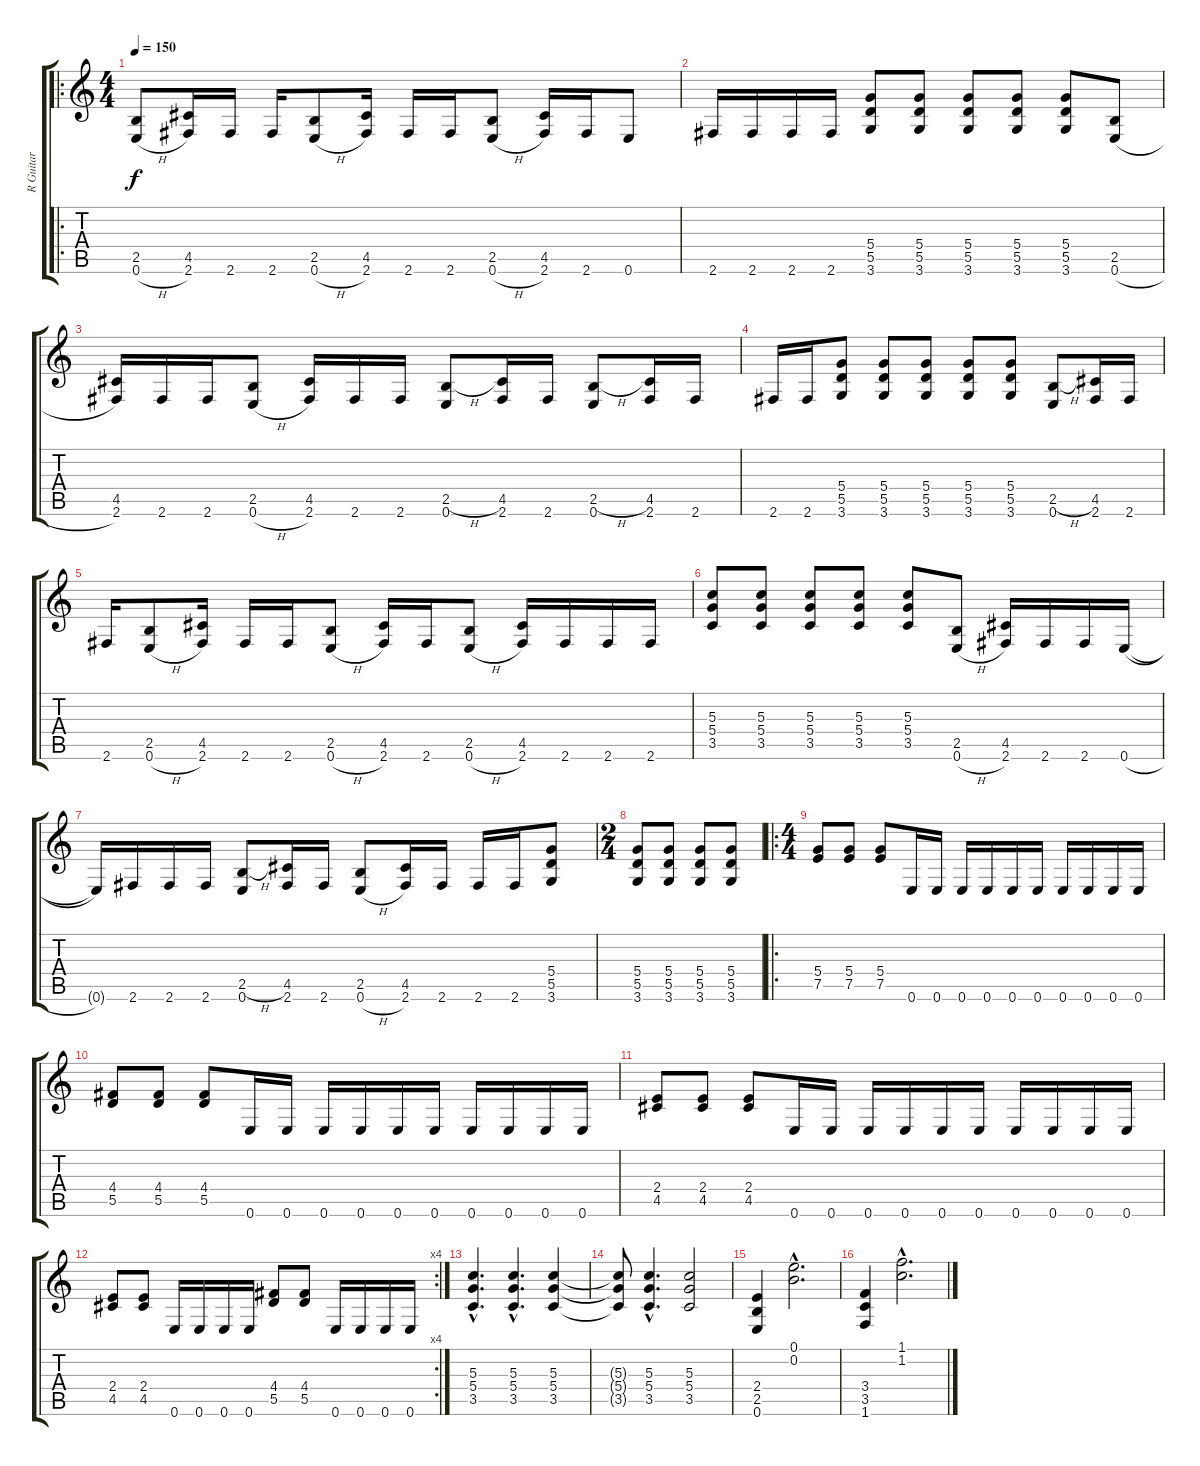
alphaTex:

\track ("R Guitar" "R Guitar") {instrument distortionguitar}
\staff {score tabs}
\tuning (E4 B3 G3 D3 A2 E2) {hide}
\ro
\ts (4 4)
\tempo 150
\clef g2
\ks c
(2.5 0.6{h}).8{dy f} (4.5 2.6).16 2.6.16 2.6.16 (2.5 0.6{h}).8 (4.5 2.6).16 2.6.16 2.6.16 (2.5 0.6{h}).8 (4.5 2.6).16 2.6.16 0.6.8 |
2.6.16 2.6.16 2.6.16 2.6.16 (5.4 5.5 3.6).8 (5.4 5.5 3.6).8 (5.4 5.5 3.6).8 (5.4 5.5 3.6).8 (5.4 5.5 3.6).8 (2.5 0.6{h}).8 |
(4.5 2.6).16 2.6.16 2.6.16 (2.5 0.6{h}).8 (4.5 2.6).16 2.6.16 2.6.16 (2.5{h} 0.6).8 (4.5 2.6).16 2.6.16 (2.5{h} 0.6).8 (4.5 2.6).16 2.6.16 |
2.6.16 2.6.16 (5.4 5.5 3.6).8 (5.4 5.5 3.6).8 (5.4 5.5 3.6).8 (5.4 5.5 3.6).8 (5.4 5.5 3.6).8 (2.5{h} 0.6).8 (4.5 2.6).16 2.6.16 |
2.6.16 (2.5 0.6{h}).8 (4.5 2.6).16 2.6.16 2.6.16 (2.5 0.6{h}).8 (4.5 2.6).16 2.6.16 (2.5 0.6{h}).8 (4.5 2.6).16 2.6.16 2.6.16 2.6.16 |
(5.3 5.4 3.5).8 (5.3 5.4 3.5).8 (5.3 5.4 3.5).8 (5.3 5.4 3.5).8 (5.3 5.4 3.5).8 (2.5 0.6{h}).8 (4.5 2.6).16 2.6.16 2.6.16 0.6{h}.16 |
0.6{t}.16 2.6.16 2.6.16 2.6.16 (2.5{h} 0.6).8 (4.5 2.6).16 2.6.16 (2.5 0.6{h}).8 (4.5 2.6).16 2.6.16 2.6.16 2.6.16 (5.4 5.5 3.6).8 |
\ts (2 4)
(5.4 5.5 3.6).8 (5.4 5.5 3.6).8 (5.4 5.5 3.6).8 (5.4 5.5 3.6).8 |
\ro
\ts (4 4)
(5.4 7.5).8 (5.4 7.5).8 (5.4 7.5).8 0.6.16 0.6.16 0.6.16 0.6.16 0.6.16 0.6.16 0.6.16 0.6.16 0.6.16 0.6.16 |
(4.4 5.5).8 (4.4 5.5).8 (4.4 5.5).8 0.6.16 0.6.16 0.6.16 0.6.16 0.6.16 0.6.16 0.6.16 0.6.16 0.6.16 0.6.16 |
(2.4 4.5).8 (2.4 4.5).8 (2.4 4.5).8 0.6.16 0.6.16 0.6.16 0.6.16 0.6.16 0.6.16 0.6.16 0.6.16 0.6.16 0.6.16 |
\rc 4
(2.4 4.5).8 (2.4 4.5).8 0.6.16 0.6.16 0.6.16 0.6.16 (4.4 5.5).8 (4.4 5.5).8 0.6.16 0.6.16 0.6.16 0.6.16 |
(5.3{hac} 5.4{hac} 3.5{hac}).4{d} (5.3{hac} 5.4{hac} 3.5{hac}).4{d} (5.3 5.4 3.5).4 |
(5.3{t} 5.4{t} 3.5{t}).8 (5.3{hac} 5.4{hac} 3.5{hac}).4{d} (5.3 5.4 3.5).2 |
(2.4 2.5 0.6).4 (0.1{hac} 0.2{hac}).2{d} |
(3.4 3.5 1.6).4 (1.1{hac} 1.2{hac}).2{d}
